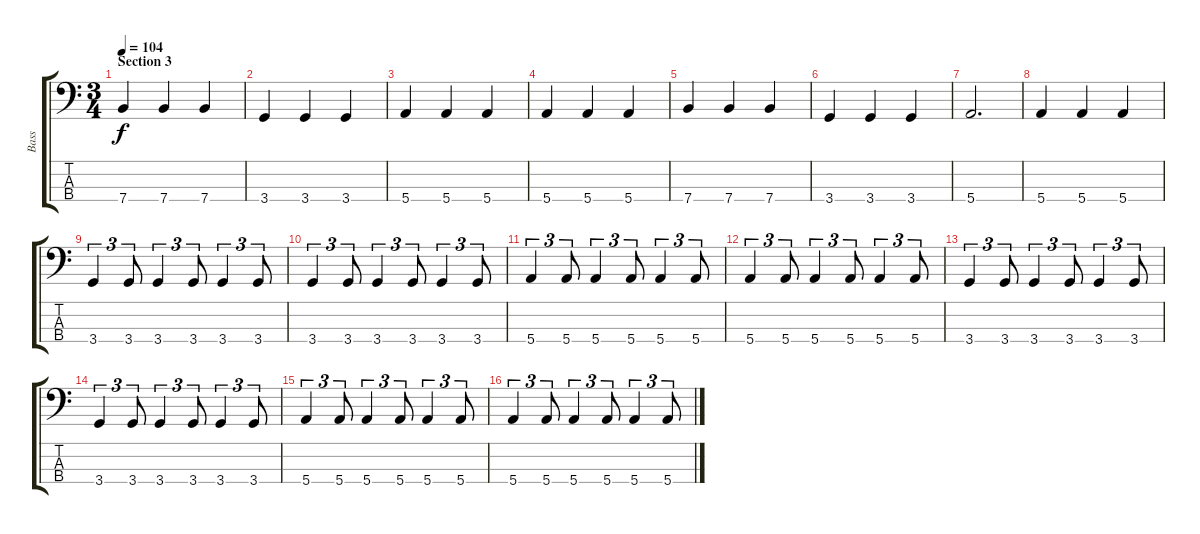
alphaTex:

\track ("Bass" "Bass") {instrument electricbassfinger}
\staff {score tabs}
\tuning (G2 D2 A1 E1) {hide}
\ts (3 4)
\section ("" "Section 3")
\tempo 104
\clef f4
\ks c
7.4.4{dy f} 7.4.4 7.4.4 |
3.4.4 3.4.4 3.4.4 |
5.4.4 5.4.4 5.4.4 |
5.4.4 5.4.4 5.4.4 |
7.4.4 7.4.4 7.4.4 |
3.4.4 3.4.4 3.4.4 |
5.4.2{d} |
5.4.4 5.4.4 5.4.4 |
3.4.4{tu (3 2)} 3.4.8{tu (3 2)} 3.4.4{tu (3 2)} 3.4.8{tu (3 2)} 3.4.4{tu (3 2)} 3.4.8{tu (3 2)} |
3.4.4{tu (3 2)} 3.4.8{tu (3 2)} 3.4.4{tu (3 2)} 3.4.8{tu (3 2)} 3.4.4{tu (3 2)} 3.4.8{tu (3 2)} |
5.4.4{tu (3 2)} 5.4.8{tu (3 2)} 5.4.4{tu (3 2)} 5.4.8{tu (3 2)} 5.4.4{tu (3 2)} 5.4.8{tu (3 2)} |
5.4.4{tu (3 2)} 5.4.8{tu (3 2)} 5.4.4{tu (3 2)} 5.4.8{tu (3 2)} 5.4.4{tu (3 2)} 5.4.8{tu (3 2)} |
3.4.4{tu (3 2)} 3.4.8{tu (3 2)} 3.4.4{tu (3 2)} 3.4.8{tu (3 2)} 3.4.4{tu (3 2)} 3.4.8{tu (3 2)} |
3.4.4{tu (3 2)} 3.4.8{tu (3 2)} 3.4.4{tu (3 2)} 3.4.8{tu (3 2)} 3.4.4{tu (3 2)} 3.4.8{tu (3 2)} |
5.4.4{tu (3 2)} 5.4.8{tu (3 2)} 5.4.4{tu (3 2)} 5.4.8{tu (3 2)} 5.4.4{tu (3 2)} 5.4.8{tu (3 2)} |
5.4.4{tu (3 2)} 5.4.8{tu (3 2)} 5.4.4{tu (3 2)} 5.4.8{tu (3 2)} 5.4.4{tu (3 2)} 5.4.8{tu (3 2)}
